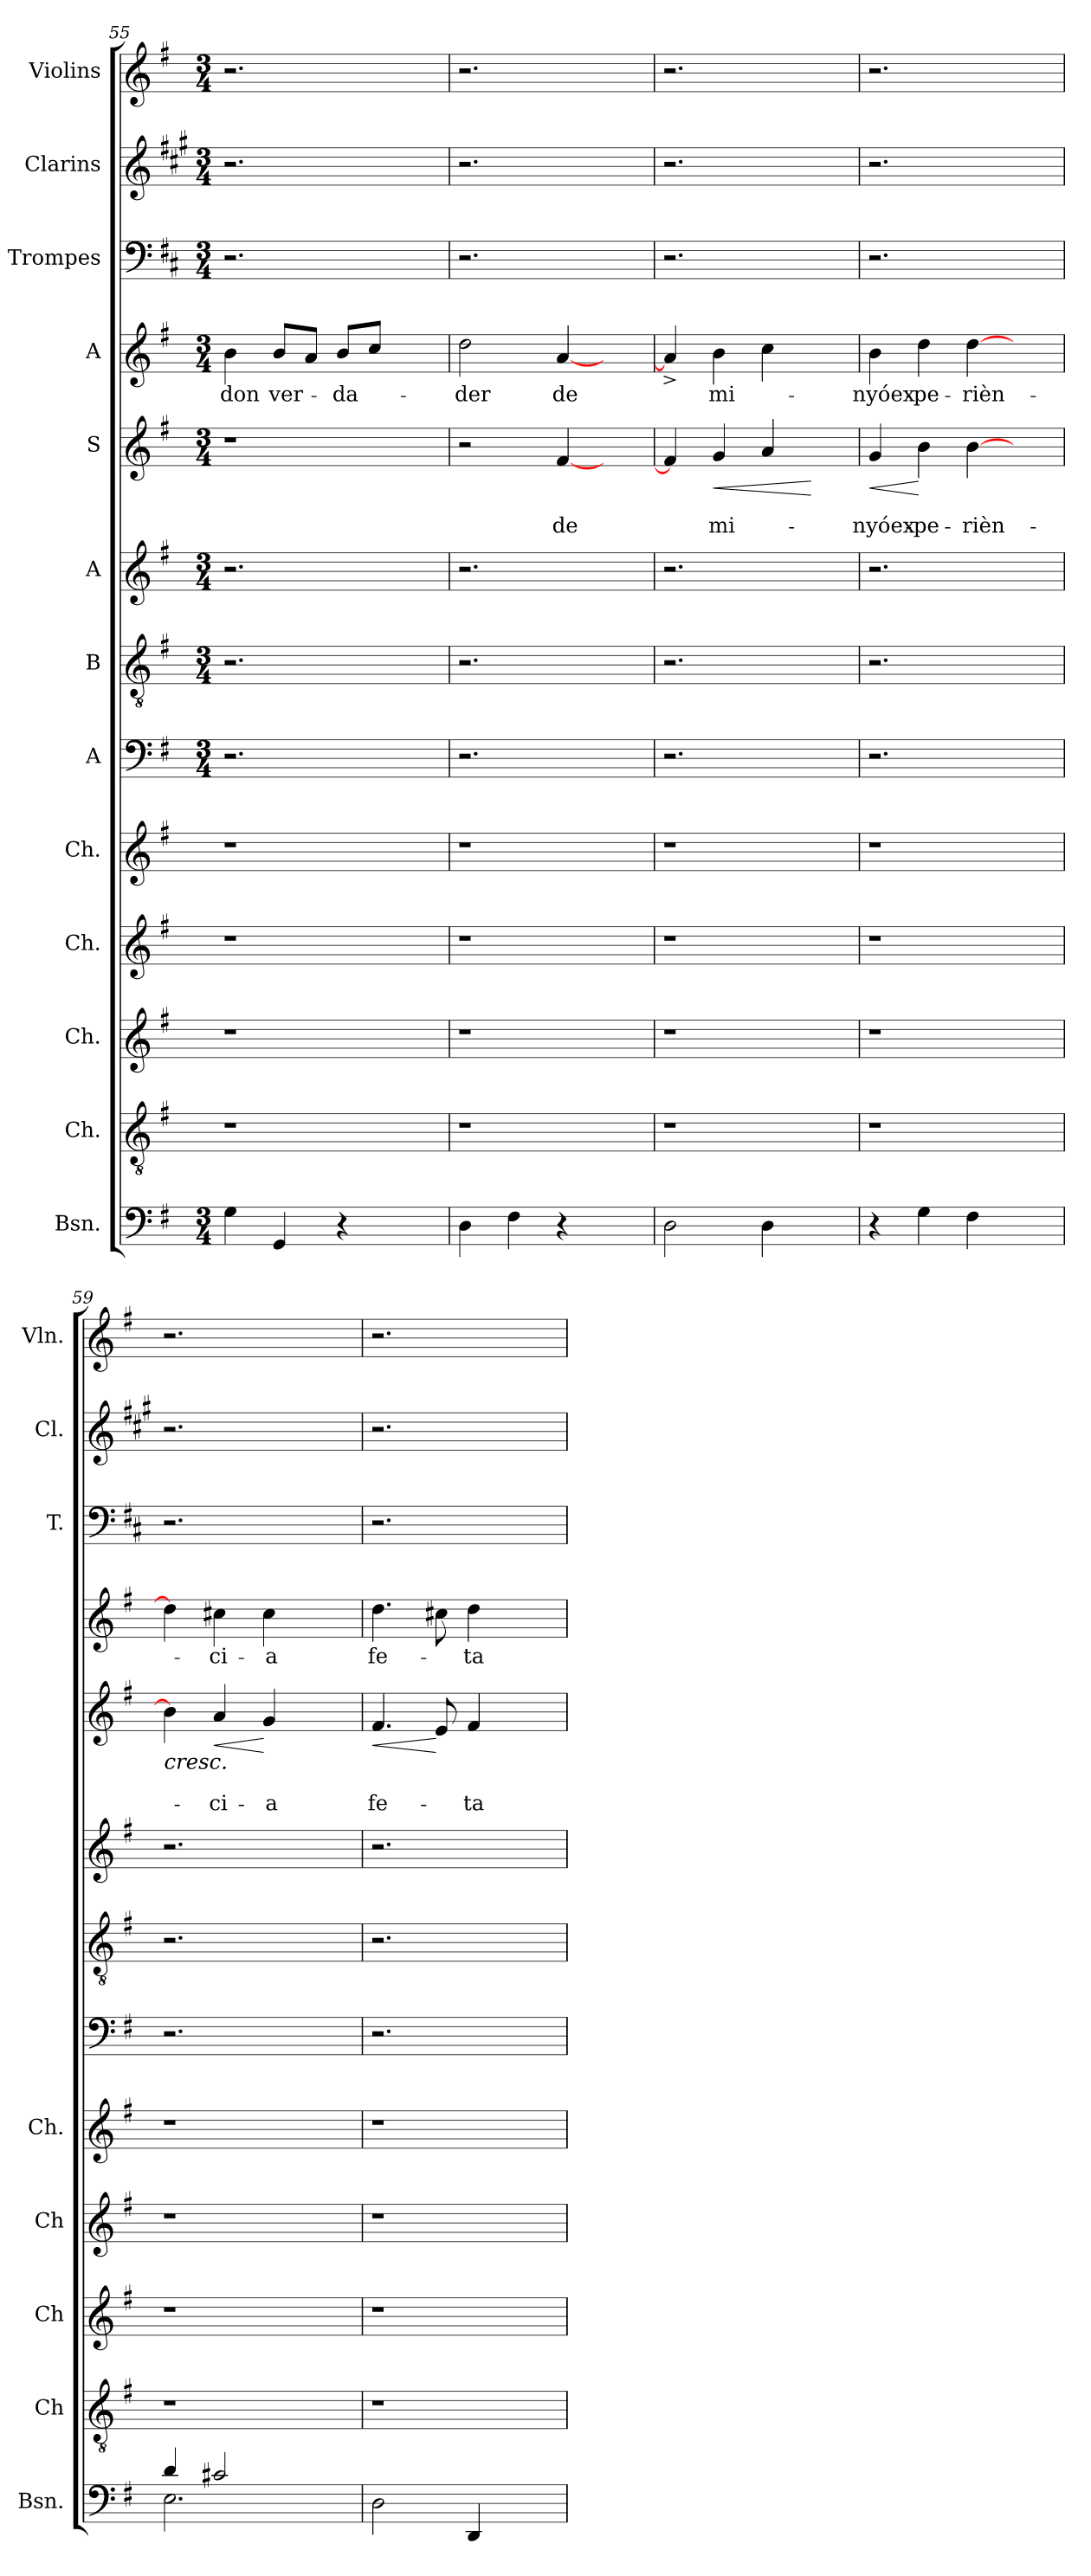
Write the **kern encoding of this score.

**kern	**kern	**kern	**kern	**kern	**kern	**kern	**kern	**kern	**text	**text	**dynam	**kern	**text	**kern	**kern	**kern
*part13	*part12	*part11	*part10	*part9	*part8	*part7	*part6	*part5	*part5	*part5	*part5	*part4	*part4	*part3	*part2	*part1
*staff13	*staff12	*staff11	*staff10	*staff9	*staff8	*staff7	*staff6	*staff5	*staff5	*staff5	*staff5	*staff4	*staff4	*staff3	*staff2	*staff1
*I"Bsn.	*I"Ch.	*I"Ch.	*I"Ch.	*I"Ch.	*I"A	*I"B	*I"A	*I"S	*	*	*	*I"A	*	*I"Trompes	*I"Clarins	*I"Violins
*I'Bsn.	*I'Ch	*I'Ch	*I'Ch	*I'Ch.	*	*	*	*	*	*	*	*	*	*I'T.	*I'Cl.	*I'Vln.
*clefF4	*clefGv2	*clefG2	*clefG2	*clefG2	*clefF4	*clefGv2	*clefG2	*clefG2	*	*	*	*clefG2	*	*clefF4	*clefG2	*clefG2
*	*	*	*	*	*	*	*	*	*	*	*	*	*	*ITrd4c7	*ITrd1c2	*
*k[f#]	*k[f#]	*k[f#]	*k[f#]	*k[f#]	*k[f#]	*k[f#]	*k[f#]	*k[f#]	*	*	*	*k[f#]	*	*k[f#]	*k[f#]	*k[f#]
*G:	*G:	*G:	*G:	*G:	*G:	*G:	*G:	*G:	*	*	*	*G:	*	*G:	*G:	*G:
*M3/4	*	*	*	*	*M3/4	*M3/4	*M3/4	*M3/4	*	*	*	*M3/4	*	*M3/4	*M3/4	*M3/4
=55	=55	=55	=55	=55	=55	=55	=55	=55	=55	=55	=55	=55	=55	=55	=55	=55
!	!	!	!	!	!	!	!	!LO:N:vis=1	!	!	!	!	!LO:LY:b	!	!	!
4G\	1r	1r	1r	1r	2.r	2.r	2.r	2.r	.	.	.	4b\	don	2.r	2.r	2.r
!	!	!	!	!	!	!	!	!	!	!	!	!	!LO:LY:b	!	!	!
4GG/	.	.	.	.	.	.	.	.	.	.	.	8b/L	ver-	.	.	.
.	.	.	.	.	.	.	.	.	.	.	.	8a/J	.	.	.	.
!	!	!	!	!	!	!	!	!	!	!	!	!	!LO:LY:b	!	!	!
4r	.	.	.	.	.	.	.	.	.	.	.	8b/L	-da-	.	.	.
.	.	.	.	.	.	.	.	.	.	.	.	8cc/J	.	.	.	.
4ryy	.	.	.	.	4ryy	4ryy	4ryy	4ryy	.	.	.	4ryy	.	4ryy	4ryy	4ryy
=56	=56	=56	=56	=56	=56	=56	=56	=56	=56	=56	=56	=56	=56	=56	=56	=56
!	!	!	!	!	!	!	!	!	!	!	!	!	!LO:LY:b	!	!	!
4D\	1r	1r	1r	1r	2.r	2.r	2.r	2r	.	.	.	2dd\	-der	2.r	2.r	2.r
4F#\	.	.	.	.	.	.	.	.	.	.	.	.	.	.	.	.
!	!	!	!	!	!	!	!	!	!	!LO:LY:a	!	!	!LO:LY:b	!	!	!
4r	.	.	.	.	.	.	.	[<4f#/	.	de	.	[<4a/	de	.	.	.
4ryy	.	.	.	.	4ryy	4ryy	4ryy	4ryy	.	.	.	4ryy	.	4ryy	4ryy	4ryy
=57	=57	=57	=57	=57	=57	=57	=57	=57	=57	=57	=57	=57	=57	=57	=57	=57
2D\	1r	1r	1r	1r	2.r	2.r	2.r	4f#/]	.	.	.	4a^</]	.	2.r	2.r	2.r
!	!	!	!	!	!	!	!	!	!	!LO:LY:a	!LO:HP:b	!	!LO:LY:b	!	!	!
.	.	.	.	.	.	.	.	4g/	.	mi-	<	4b\	mi-	.	.	.
4D\	.	.	.	.	.	.	.	4a/	.	.	.	4cc\	.	.	.	.
4ryy	.	.	.	.	4ryy	4ryy	4ryy	4ryy	.	.	[	4ryy	.	4ryy	4ryy	4ryy
=58	=58	=58	=58	=58	=58	=58	=58	=58	=58	=58	=58	=58	=58	=58	=58	=58
!	!	!	!	!	!	!	!	!	!	!LO:LY:a	!LO:HP:b	!	!LO:LY:b	!	!	!
4r	1r	1r	1r	1r	2.r	2.r	2.r	4g/	.	-nyóex-	<	4b\	-nyóex-	2.r	2.r	2.r
!	!	!	!	!	!	!	!	!	!	!LO:LY:a	!	!	!LO:LY:b	!	!	!
4G\	.	.	.	.	.	.	.	4b\	.	-pe-	[	4dd\	-pe-	.	.	.
!	!	!	!	!	!	!	!	!	!	!LO:LY:a	!	!	!LO:LY:b	!	!	!
4F#\	.	.	.	.	.	.	.	[>4b\	.	-rièn-	.	[>4dd\	-rièn-	.	.	.
4ryy	.	.	.	.	4ryy	4ryy	4ryy	4ryy	.	.	.	4ryy	.	4ryy	4ryy	4ryy
=59	=59	=59	=59	=59	=59	=59	=59	=59	=59	=59	=59	=59	=59	=59	=59	=59
*^	*	*	*	*	*	*	*	*	*	*	*	*	*	*	*	*
!	!	!	!	!	!	!	!	!	!	!	!	!LO:HP:b	!	!	!	!	!
2.E\	4d/	1r	1r	1r	1r	2.r	2.r	2.r	4b\]	.	.	<	4dd\]	.	2.r	2.r	2.r
!	!	!	!	!	!	!	!	!	!	!	!LO:LY:a	!LO:HP:b	!	!LO:LY:b	!	!	!
.	2c#X/	.	.	.	.	.	.	.	4a/	.	-ci-	<	4cc#X\	-ci-	.	.	.
!	!	!	!	!	!	!	!	!	!	!	!LO:LY:a	!	!	!LO:LY:b	!	!	!
.	.	.	.	.	.	.	.	.	4g/	.	-a	[	4cc#\	-a	.	.	.
4ryy	4ryy	.	.	.	.	4ryy	4ryy	4ryy	4ryy	.	.	[	4ryy	.	4ryy	4ryy	4ryy
=60	=60	=60	=60	=60	=60	=60	=60	=60	=60	=60	=60	=60	=60	=60	=60	=60	=60
!	!	!	!	!	!	!	!	!	!	!	!LO:LY:a	!LO:HP:b	!	!LO:LY:b	!	!	!
*v	*v	*	*	*	*	*	*	*	*	*	*	*	*	*	*	*	*
2D\	1r	1r	1r	1r	2.r	2.r	2.r	4.f#/	.	fe-	<	4.dd\	fe-	2.r	2.r	2.r
.	.	.	.	.	.	.	.	8e/	.	.	[	8cc#X\	.	.	.	.
!	!	!	!	!	!	!	!	!	!	!LO:LY:a	!	!	!LO:LY:b	!	!	!
4DD/	.	.	.	.	.	.	.	4f#/	.	-ta	.	4dd\	-ta	.	.	.
4ryy	.	.	.	.	4ryy	4ryy	4ryy	4ryy	.	.	.	4ryy	.	4ryy	4ryy	4ryy
=	=	=	=	=	=	=	=	=	=	=	=	=	=	=	=	=
*-	*-	*-	*-	*-	*-	*-	*-	*-	*-	*-	*-	*-	*-	*-	*-	*-
